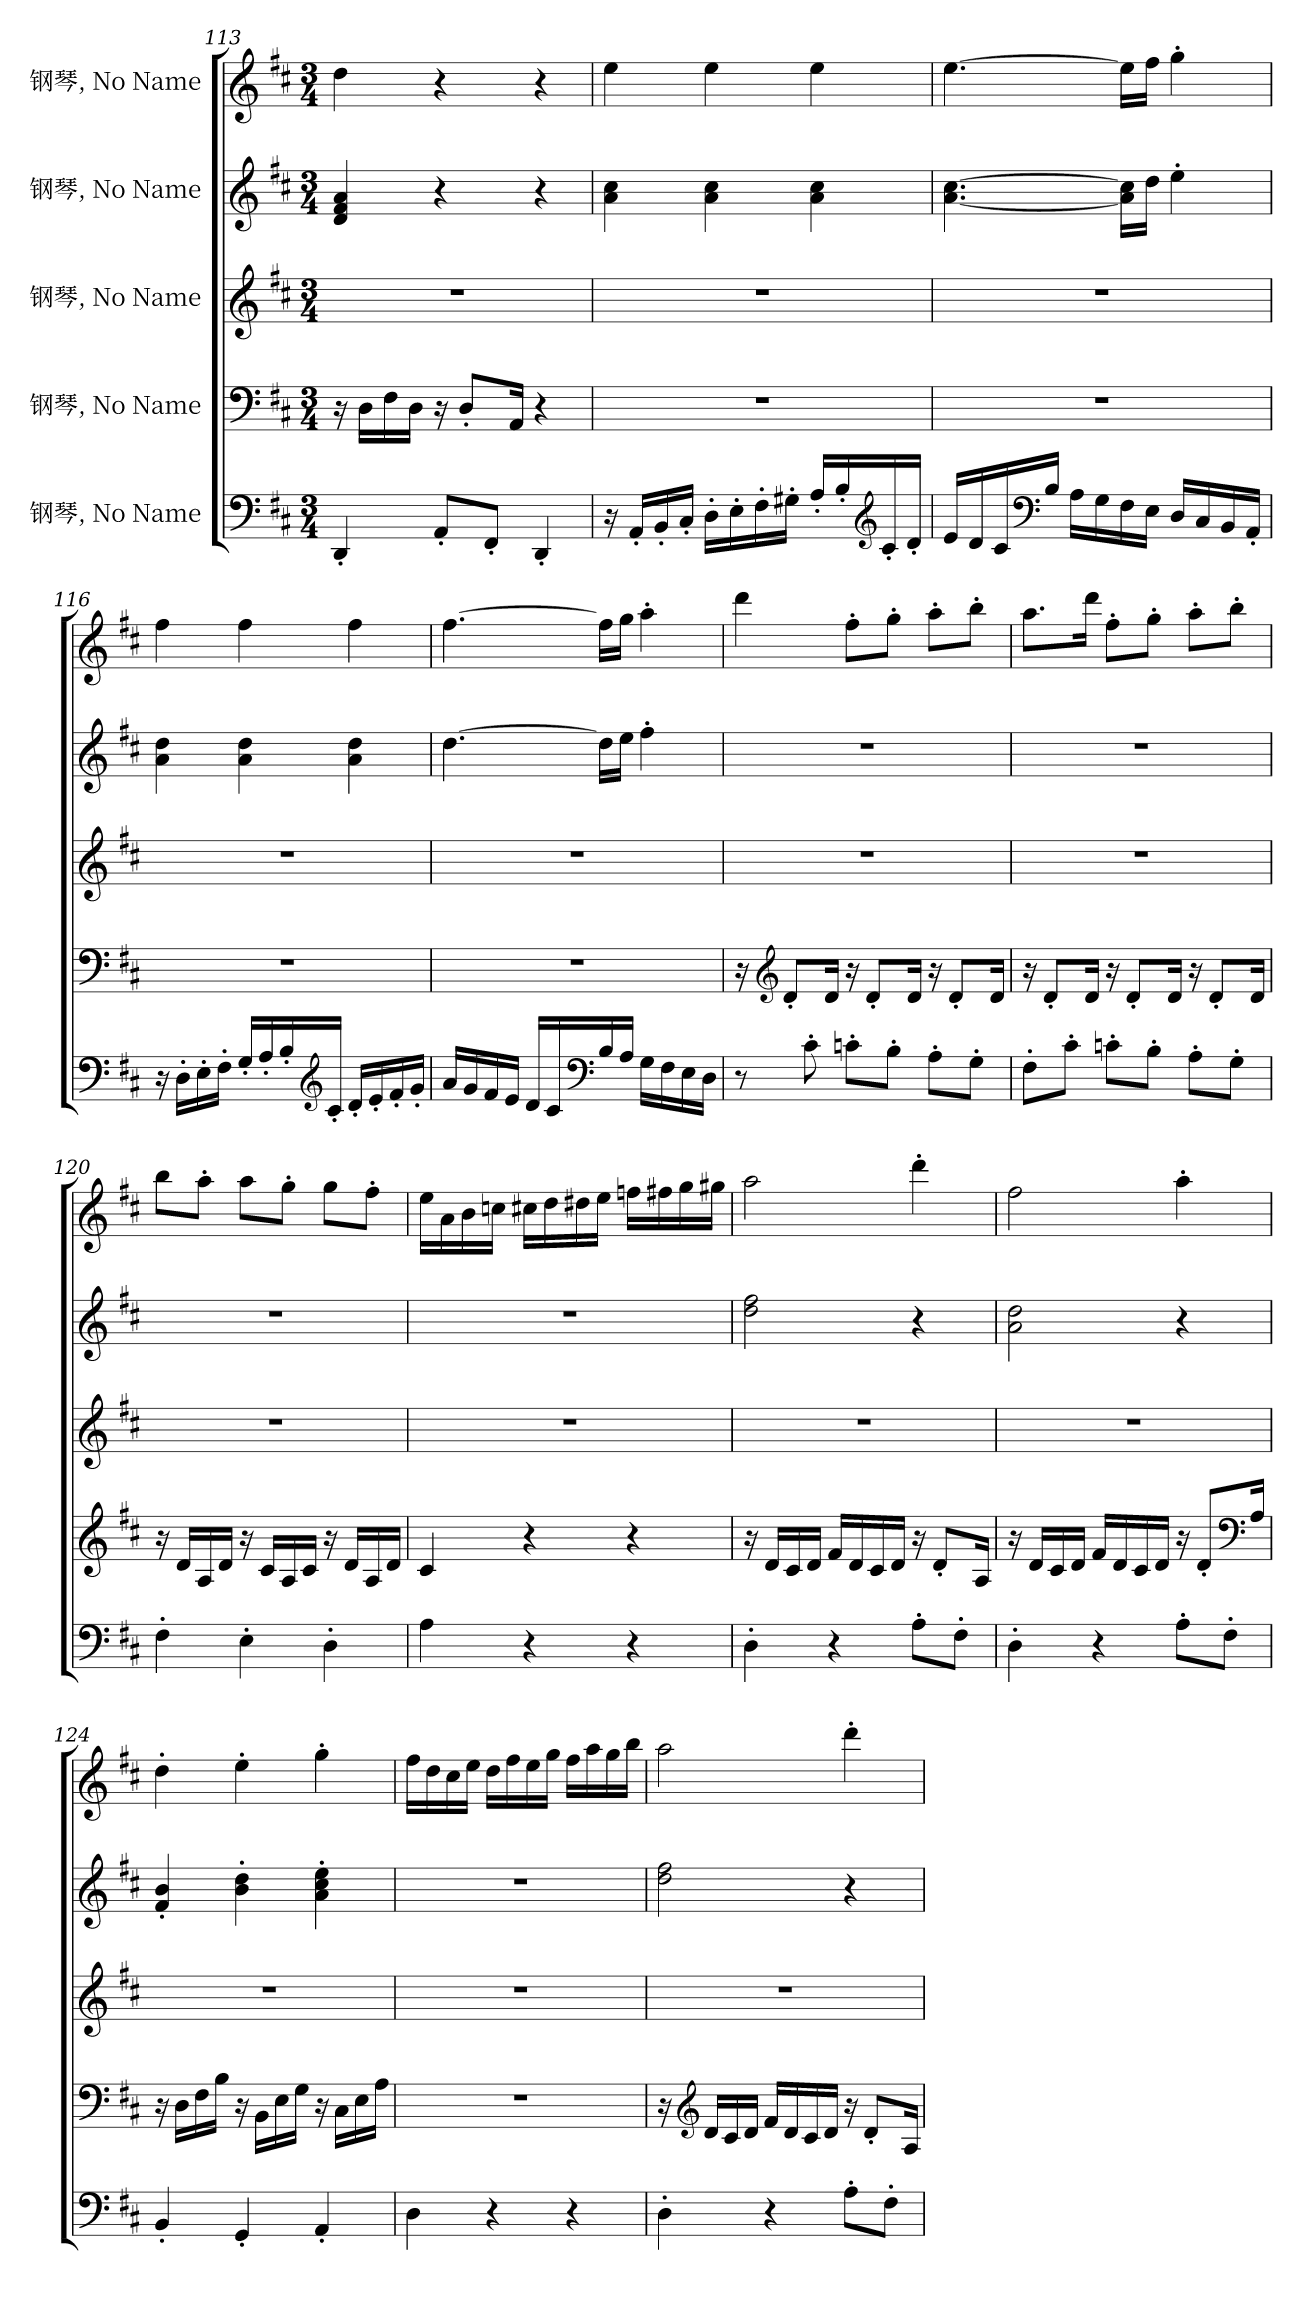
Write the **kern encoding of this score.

**kern	**kern	**kern	**kern	**kern
*part5	*part4	*part3	*part2	*part1
*staff5	*staff4	*staff3	*staff2	*staff1
*I"钢琴, No Name	*I"钢琴, No Name	*I"钢琴, No Name	*I"钢琴, No Name	*I"钢琴, No Name
!!LO:PB:g=z
*clefF4	*clefF4	*clefG2	*clefG2	*clefG2
*k[f#c#]	*k[f#c#]	*k[f#c#]	*k[f#c#]	*k[f#c#]
*M3/4	*M3/4	*M3/4	*M3/4	*M3/4
=113	=113	=113	=113	=113
4DD'/	16r	2.r	4d/ 4f#/ 4a/	4dd\
.	16D\LL	.	.	.
.	16F#\	.	.	.
.	16D\JJ	.	.	.
8AA'/L	16r	.	4r	4r
.	8D'/L	.	.	.
8FF#'/J	.	.	.	.
.	16AA/Jk	.	.	.
4DD'/	4r	.	4r	4r
=114	=114	=114	=114	=114
*	*	*	*	*MM121
16r	2.r	2.r	4a\ 4cc#\	4ee\
16AA'/LL	.	.	.	.
16BB'/	.	.	.	.
16C#'/JJ	.	.	.	.
16D'\LL	.	.	4a\ 4cc#\	4ee\
16E'\	.	.	.	.
16F#'\	.	.	.	.
16G#X'\JJ	.	.	.	.
16A'/LL	.	.	4a\ 4cc#\	4ee\
16B'/	.	.	.	.
*clefG2	*	*	*	*
16c#'/	.	.	.	.
16d'/JJ	.	.	.	.
=115	=115	=115	=115	=115
16e/LL	2.r	2.r	[4.a\ [4.cc#\	[4.ee\
16d/	.	.	.	.
16c#/	.	.	.	.
*clefF4	*	*	*	*
16B/JJ	.	.	.	.
16A\LL	.	.	.	.
16G\	.	.	.	.
16F#\	.	.	16a\] 16cc#\]LL	16ee\LL]
16E\JJ	.	.	16dd\JJ	16ff#\JJ
16D/LL	.	.	4ee'\	4gg'\
16C#/	.	.	.	.
16BB/	.	.	.	.
16AA'/JJ	.	.	.	.
!!LO:LB:g=z
=116	=116	=116	=116	=116
*	*	*	*	*MM121
16r	2.r	2.r	4a\ 4dd\	4ff#\
16D'\LL	.	.	.	.
16E'\	.	.	.	.
16F#'\JJ	.	.	.	.
16G'/LL	.	.	4a\ 4dd\	4ff#\
16A'/	.	.	.	.
16B'/	.	.	.	.
*clefG2	*	*	*	*
16c#'/JJ	.	.	.	.
16d'/LL	.	.	4a\ 4dd\	4ff#\
16e'/	.	.	.	.
16f#'/	.	.	.	.
16g'/JJ	.	.	.	.
=117	=117	=117	=117	=117
*	*	*	*	*MM121
16a/LL	2.r	2.r	[4.dd\	[4.ff#\
16g/	.	.	.	.
16f#/	.	.	.	.
16e/JJ	.	.	.	.
16d/LL	.	.	.	.
16c#/	.	.	.	.
*clefF4	*	*	*	*
16B/	.	.	16dd\LL]	16ff#\LL]
16A/JJ	.	.	16ee\JJ	16gg\JJ
16G\LL	.	.	4ff#'\	4aa'\
16F#\	.	.	.	.
16E\	.	.	.	.
16D\JJ	.	.	.	.
=118	=118	=118	=118	=118
*	*	*	*	*MM121
8r	16r	2.r	2.r	4ddd\
*	*clefG2	*	*	*
.	8d'/L	.	.	.
8c#'\	.	.	.	.
.	16d/Jk	.	.	.
8cn'\L	16r	.	.	8ff#'\L
.	8d'/L	.	.	.
8B'\J	.	.	.	8gg'\J
.	16d/Jk	.	.	.
8A'\L	16r	.	.	8aa'\L
.	8d'/L	.	.	.
8G'\J	.	.	.	8bb'\J
.	16d/Jk	.	.	.
!!LO:PB:g=z
=119	=119	=119	=119	=119
8F#'\L	16r	2.r	2.r	8.aa\L
.	8d'/L	.	.	.
8c#'\J	.	.	.	.
.	16d/Jk	.	.	16ddd\Jk
8cn'\L	16r	.	.	8ff#'\L
.	8d'/L	.	.	.
8B'\J	.	.	.	8gg'\J
.	16d/Jk	.	.	.
8A'\L	16r	.	.	8aa'\L
.	8d'/L	.	.	.
8G'\J	.	.	.	8bb'\J
.	16d/Jk	.	.	.
=120	=120	=120	=120	=120
4F#'\	16r	2.r	2.r	8bb\L
.	16d/LL	.	.	.
.	16A/	.	.	8aa'\J
.	16d/JJ	.	.	.
4E'\	16r	.	.	8aa\L
.	16c#/LL	.	.	.
.	16A/	.	.	8gg'\J
.	16c#/JJ	.	.	.
4D'\	16r	.	.	8gg\L
.	16d/LL	.	.	.
.	16A/	.	.	8ff#'\J
.	16d/JJ	.	.	.
=121	=121	=121	=121	=121
4A\	4c#/	2.r	2.r	16ee\LL
.	.	.	.	16a\
.	.	.	.	16b\
.	.	.	.	16ccn\JJ
4r	4r	.	.	16cc#X\LL
.	.	.	.	16dd\
.	.	.	.	16dd#X\
.	.	.	.	16ee\JJ
4r	4r	.	.	16ffn\LL
.	.	.	.	16ff#X\
.	.	.	.	16gg\
*	*	*	*	*MM118
.	.	.	.	16gg#X\JJ
!!LO:LB:g=z
=122	=122	=122	=122	=122
*	*	*	*	*MM121
4D'\	16r	2.r	2dd\ 2ff#\	2aa\
.	16d/LL	.	.	.
.	16c#/	.	.	.
.	16d/JJ	.	.	.
4r	16f#/LL	.	.	.
.	16d/	.	.	.
.	16c#/	.	.	.
.	16d/JJ	.	.	.
8A'\L	16r	.	4r	4ddd'\
.	8d'/L	.	.	.
8F#'\J	.	.	.	.
.	16A/Jk	.	.	.
=123	=123	=123	=123	=123
4D'\	16r	2.r	2a\ 2dd\	2ff#\
.	16d/LL	.	.	.
.	16c#/	.	.	.
.	16d/JJ	.	.	.
4r	16f#/LL	.	.	.
.	16d/	.	.	.
.	16c#/	.	.	.
.	16d/JJ	.	.	.
8A'\L	16r	.	4r	4aa'\
.	8d'/L	.	.	.
8F#'\J	.	.	.	.
*	*clefF4	*	*	*
.	16A/Jk	.	.	.
=124	=124	=124	=124	=124
4BB'/	16r	2.r	4f#/' 4b/'	4dd'\
.	16D\LL	.	.	.
.	16F#\	.	.	.
.	16B\JJ	.	.	.
4GG'/	16r	.	4b\' 4dd\'	4ee'\
.	16BB\LL	.	.	.
.	16E\	.	.	.
.	16G\JJ	.	.	.
4AA'/	16r	.	4a\' 4cc#\' 4ee\'	4gg'\
.	16C#\LL	.	.	.
.	16E\	.	.	.
.	16A\JJ	.	.	.
!!LO:PB:g=z
=125	=125	=125	=125	=125
4D\	2.r	2.r	2.r	16ff#\LL
.	.	.	.	16dd\
.	.	.	.	16cc#\
.	.	.	.	16ee\JJ
4r	.	.	.	16dd\LL
.	.	.	.	16ff#\
.	.	.	.	16ee\
.	.	.	.	16gg\JJ
4r	.	.	.	16ff#\LL
.	.	.	.	16aa\
.	.	.	.	16gg\
.	.	.	.	16bb\JJ
=126	=126	=126	=126	=126
*	*	*	*	*MM121
4D'\	16r	2.r	2dd\ 2ff#\	2aa\
*	*clefG2	*	*	*
.	16d/LL	.	.	.
.	16c#/	.	.	.
.	16d/JJ	.	.	.
4r	16f#/LL	.	.	.
.	16d/	.	.	.
.	16c#/	.	.	.
.	16d/JJ	.	.	.
8A'\L	16r	.	4r	4ddd'\
.	8d'/L	.	.	.
8F#'\J	.	.	.	.
.	16A/Jk	.	.	.
=	=	=	=	=
*-	*-	*-	*-	*-
